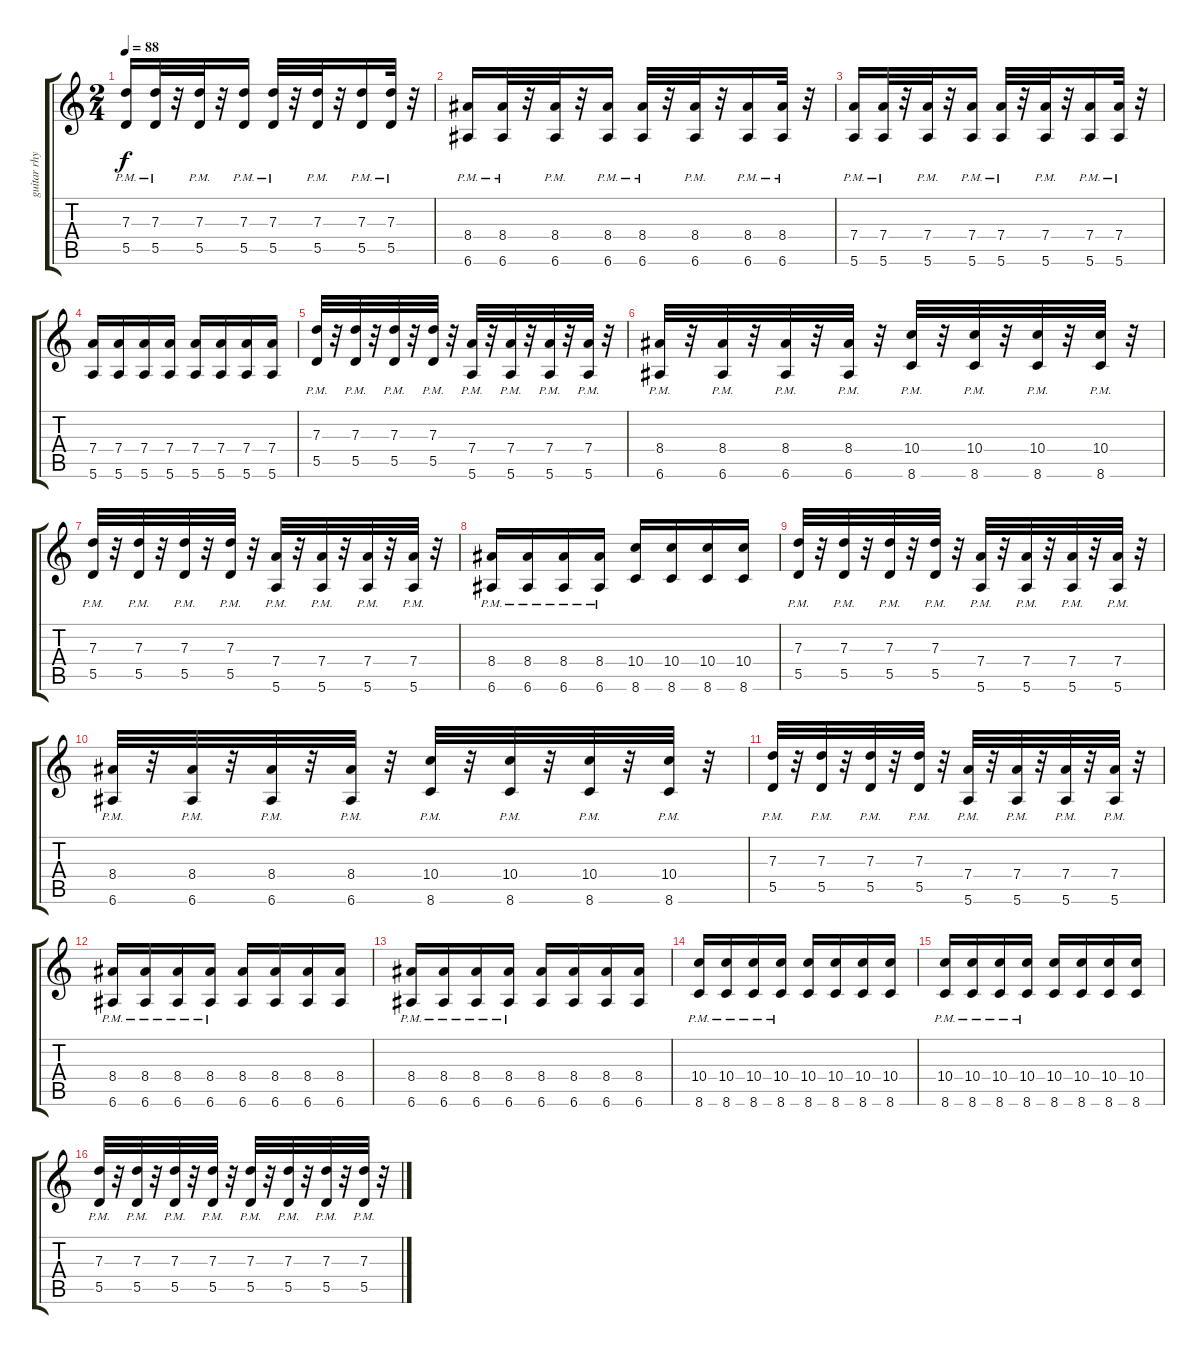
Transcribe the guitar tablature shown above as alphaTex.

\track ("guitar rhythm right" "guitar rhy") {instrument distortionguitar}
\staff {score tabs}
\tuning (E4 B3 G3 D3 A2 E2) {hide}
\ts (2 4)
\tempo 88
\clef g2
\ks c
(7.3 5.5{pm}).16{dy f} (7.3{pm} 5.5{pm}).32 r.32 (7.3{pm} 5.5{pm}).32 r.32 (7.3 5.5{pm}).16 (7.3{pm} 5.5{pm}).32 r.32 (7.3{pm} 5.5{pm}).32 r.32 (7.3 5.5{pm}).16 (7.3{pm} 5.5{pm}).32 r.32 |
(8.4 6.6{pm}).16 (8.4{pm} 6.6{pm}).32 r.32 (8.4{pm} 6.6{pm}).32 r.32 (8.4 6.6{pm}).16 (8.4{pm} 6.6{pm}).32 r.32 (8.4{pm} 6.6{pm}).32 r.32 (8.4 6.6{pm}).16 (8.4{pm} 6.6{pm}).32 r.32 |
(7.4 5.6{pm}).16 (7.4{pm} 5.6{pm}).32 r.32 (7.4{pm} 5.6{pm}).32 r.32 (7.4 5.6{pm}).16 (7.4{pm} 5.6{pm}).32 r.32 (7.4{pm} 5.6{pm}).32 r.32 (7.4 5.6{pm}).16 (7.4{pm} 5.6{pm}).32 r.32 |
(7.4 5.6).16 (7.4 5.6).16 (7.4 5.6).16 (7.4 5.6).16 (7.4 5.6).16 (7.4 5.6).16 (7.4 5.6).16 (7.4 5.6).16 |
(7.3{pm} 5.5{pm}).32 r.32 (7.3{pm} 5.5{pm}).32 r.32 (7.3{pm} 5.5{pm}).32 r.32 (7.3{pm} 5.5{pm}).32 r.32 (7.4{pm} 5.6{pm}).32 r.32 (7.4{pm} 5.6{pm}).32 r.32 (7.4{pm} 5.6{pm}).32 r.32 (7.4{pm} 5.6{pm}).32 r.32 |
(8.4{pm} 6.6{pm}).32 r.32 (8.4{pm} 6.6{pm}).32 r.32 (8.4{pm} 6.6{pm}).32 r.32 (8.4{pm} 6.6{pm}).32 r.32 (10.4{pm} 8.6{pm}).32 r.32 (10.4{pm} 8.6{pm}).32 r.32 (10.4{pm} 8.6{pm}).32 r.32 (10.4{pm} 8.6{pm}).32 r.32 |
(7.3{pm} 5.5{pm}).32 r.32 (7.3{pm} 5.5{pm}).32 r.32 (7.3{pm} 5.5{pm}).32 r.32 (7.3{pm} 5.5{pm}).32 r.32 (7.4{pm} 5.6{pm}).32 r.32 (7.4{pm} 5.6{pm}).32 r.32 (7.4{pm} 5.6{pm}).32 r.32 (7.4{pm} 5.6{pm}).32 r.32 |
(8.4 6.6{pm}).16 (8.4 6.6{pm}).16 (8.4 6.6{pm}).16 (8.4 6.6{pm}).16 (10.4 8.6).16 (10.4 8.6).16 (10.4 8.6).16 (10.4 8.6).16 |
(7.3{pm} 5.5{pm}).32 r.32 (7.3{pm} 5.5{pm}).32 r.32 (7.3{pm} 5.5{pm}).32 r.32 (7.3{pm} 5.5{pm}).32 r.32 (7.4{pm} 5.6{pm}).32 r.32 (7.4{pm} 5.6{pm}).32 r.32 (7.4{pm} 5.6{pm}).32 r.32 (7.4{pm} 5.6{pm}).32 r.32 |
(8.4{pm} 6.6{pm}).32 r.32 (8.4{pm} 6.6{pm}).32 r.32 (8.4{pm} 6.6{pm}).32 r.32 (8.4{pm} 6.6{pm}).32 r.32 (10.4{pm} 8.6{pm}).32 r.32 (10.4{pm} 8.6{pm}).32 r.32 (10.4{pm} 8.6{pm}).32 r.32 (10.4{pm} 8.6{pm}).32 r.32 |
(7.3{pm} 5.5{pm}).32 r.32 (7.3{pm} 5.5{pm}).32 r.32 (7.3{pm} 5.5{pm}).32 r.32 (7.3{pm} 5.5{pm}).32 r.32 (7.4{pm} 5.6{pm}).32 r.32 (7.4{pm} 5.6{pm}).32 r.32 (7.4{pm} 5.6{pm}).32 r.32 (7.4{pm} 5.6{pm}).32 r.32 |
(8.4 6.6{pm}).16 (8.4 6.6{pm}).16 (8.4 6.6{pm}).16 (8.4 6.6{pm}).16 (8.4 6.6).16 (8.4 6.6).16 (8.4 6.6).16 (8.4 6.6).16 |
(8.4 6.6{pm}).16 (8.4 6.6{pm}).16 (8.4 6.6{pm}).16 (8.4 6.6{pm}).16 (8.4 6.6).16 (8.4 6.6).16 (8.4 6.6).16 (8.4 6.6).16 |
(10.4 8.6{pm}).16 (10.4 8.6{pm}).16 (10.4 8.6{pm}).16 (10.4 8.6{pm}).16 (10.4 8.6).16 (10.4 8.6).16 (10.4 8.6).16 (10.4 8.6).16 |
(10.4 8.6{pm}).16 (10.4 8.6{pm}).16 (10.4 8.6{pm}).16 (10.4 8.6{pm}).16 (10.4 8.6).16 (10.4 8.6).16 (10.4 8.6).16 (10.4 8.6).16 |
(7.3{pm} 5.5{pm}).32 r.32 (7.3{pm} 5.5{pm}).32 r.32 (7.3{pm} 5.5{pm}).32 r.32 (7.3{pm} 5.5{pm}).32 r.32 (7.3{pm} 5.5{pm}).32 r.32 (7.3{pm} 5.5{pm}).32 r.32 (7.3{pm} 5.5{pm}).32 r.32 (7.3{pm} 5.5{pm}).32 r.32
